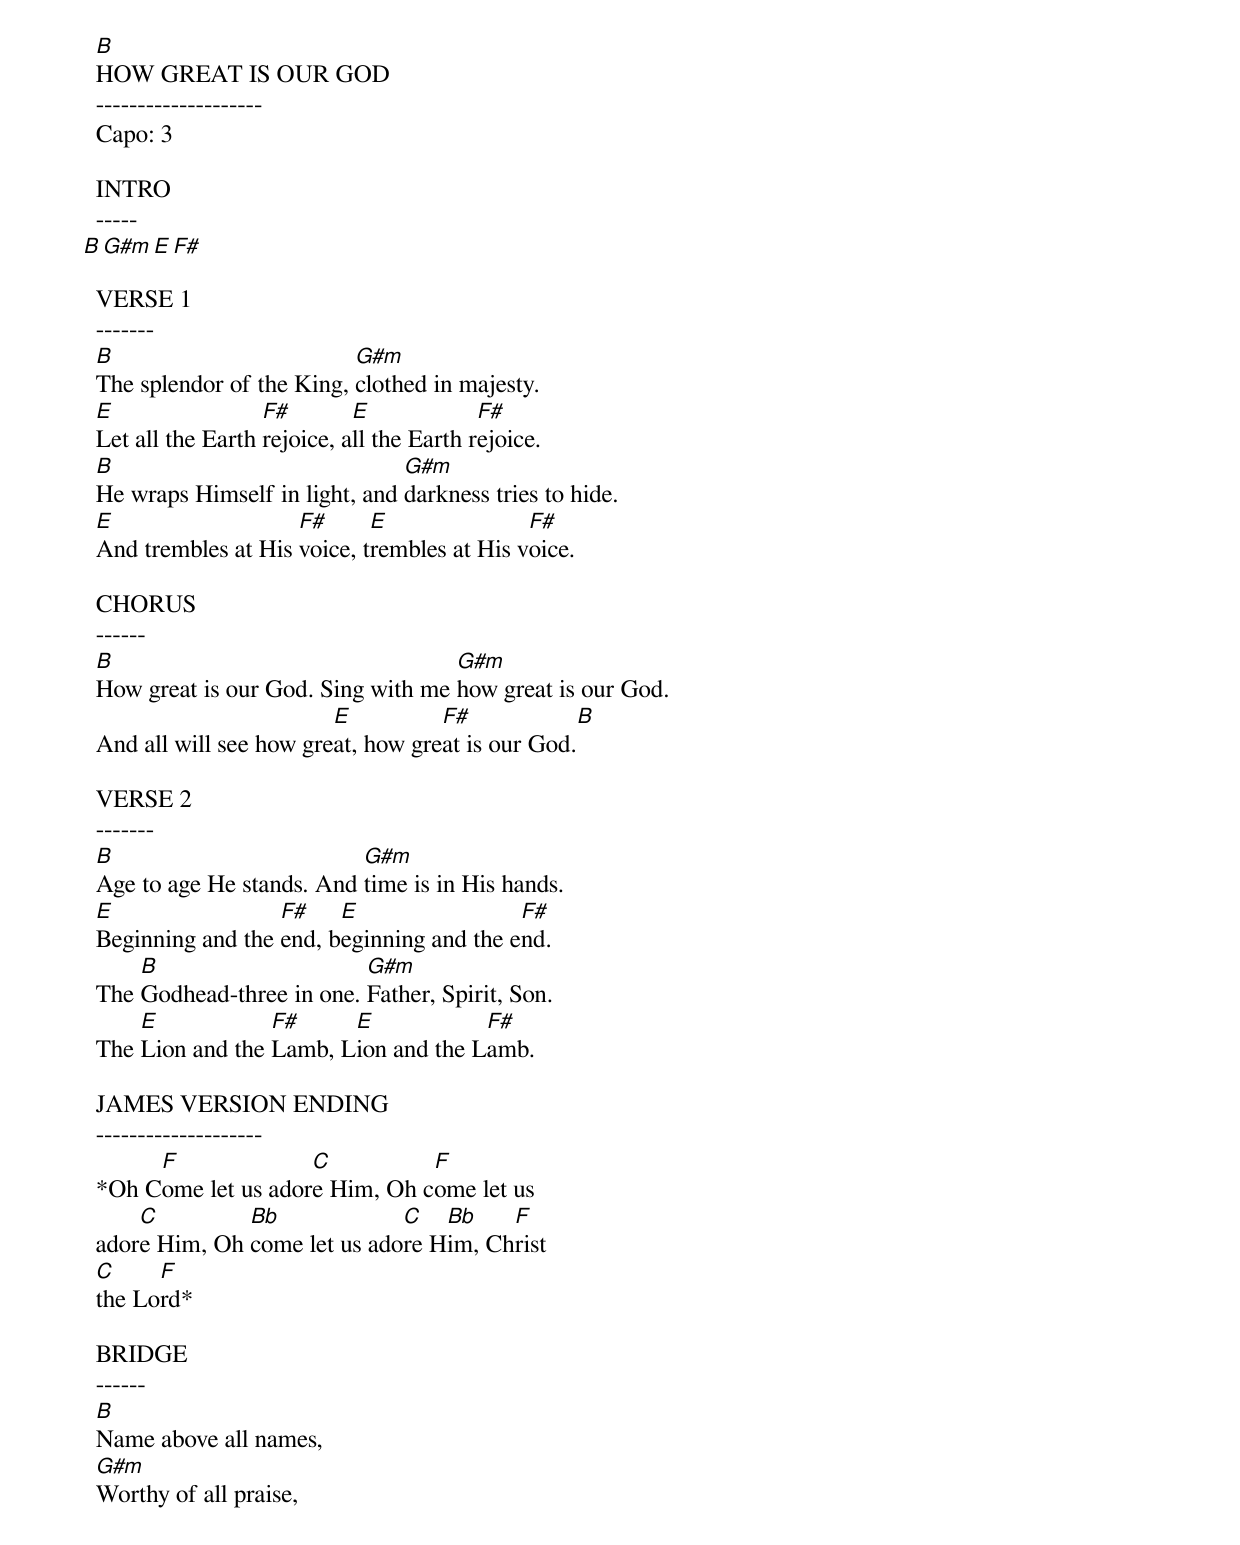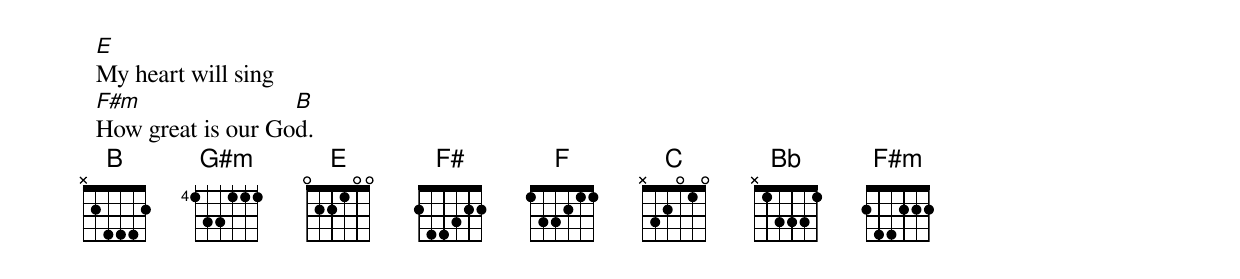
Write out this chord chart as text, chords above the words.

  B
  HOW GREAT IS OUR GOD
  --------------------
  Capo: 3

  INTRO
  -----
  B  G#m  E  F#

  VERSE 1
  -------
  B                         G#m
  The splendor of the King, clothed in majesty.
  E                 F#        E             F#
  Let all the Earth rejoice, all the Earth rejoice.
  B                              G#m
  He wraps Himself in light, and darkness tries to hide.
  E                   F#      E               F#
  And trembles at His voice, trembles at His voice.

  CHORUS
  ------
  B                                  G#m
  How great is our God. Sing with me how great is our God.
                          E          F#            B
  And all will see how great, how great is our God.

  VERSE 2
  -------
  B                         G#m
  Age to age He stands. And time is in His hands.
  E                 F#    E                 F#
  Beginning and the end, beginning and the end.
      B                     G#m
  The Godhead-three in one. Father, Spirit, Son.
      E            F#     E            F#
  The Lion and the Lamb, Lion and the Lamb.

  JAMES VERSION ENDING
  --------------------
       F              C          F
  *Oh Come let us adore Him, Oh come let us
      C         Bb             C   Bb    F
  adore Him, Oh come let us adore Him, Christ
  C     F
  the Lord*

  BRIDGE
  ------
  B
  Name above all names,
  G#m
  Worthy of all praise,
  E
  My heart will sing
  F#m                B
  How great is our God.
